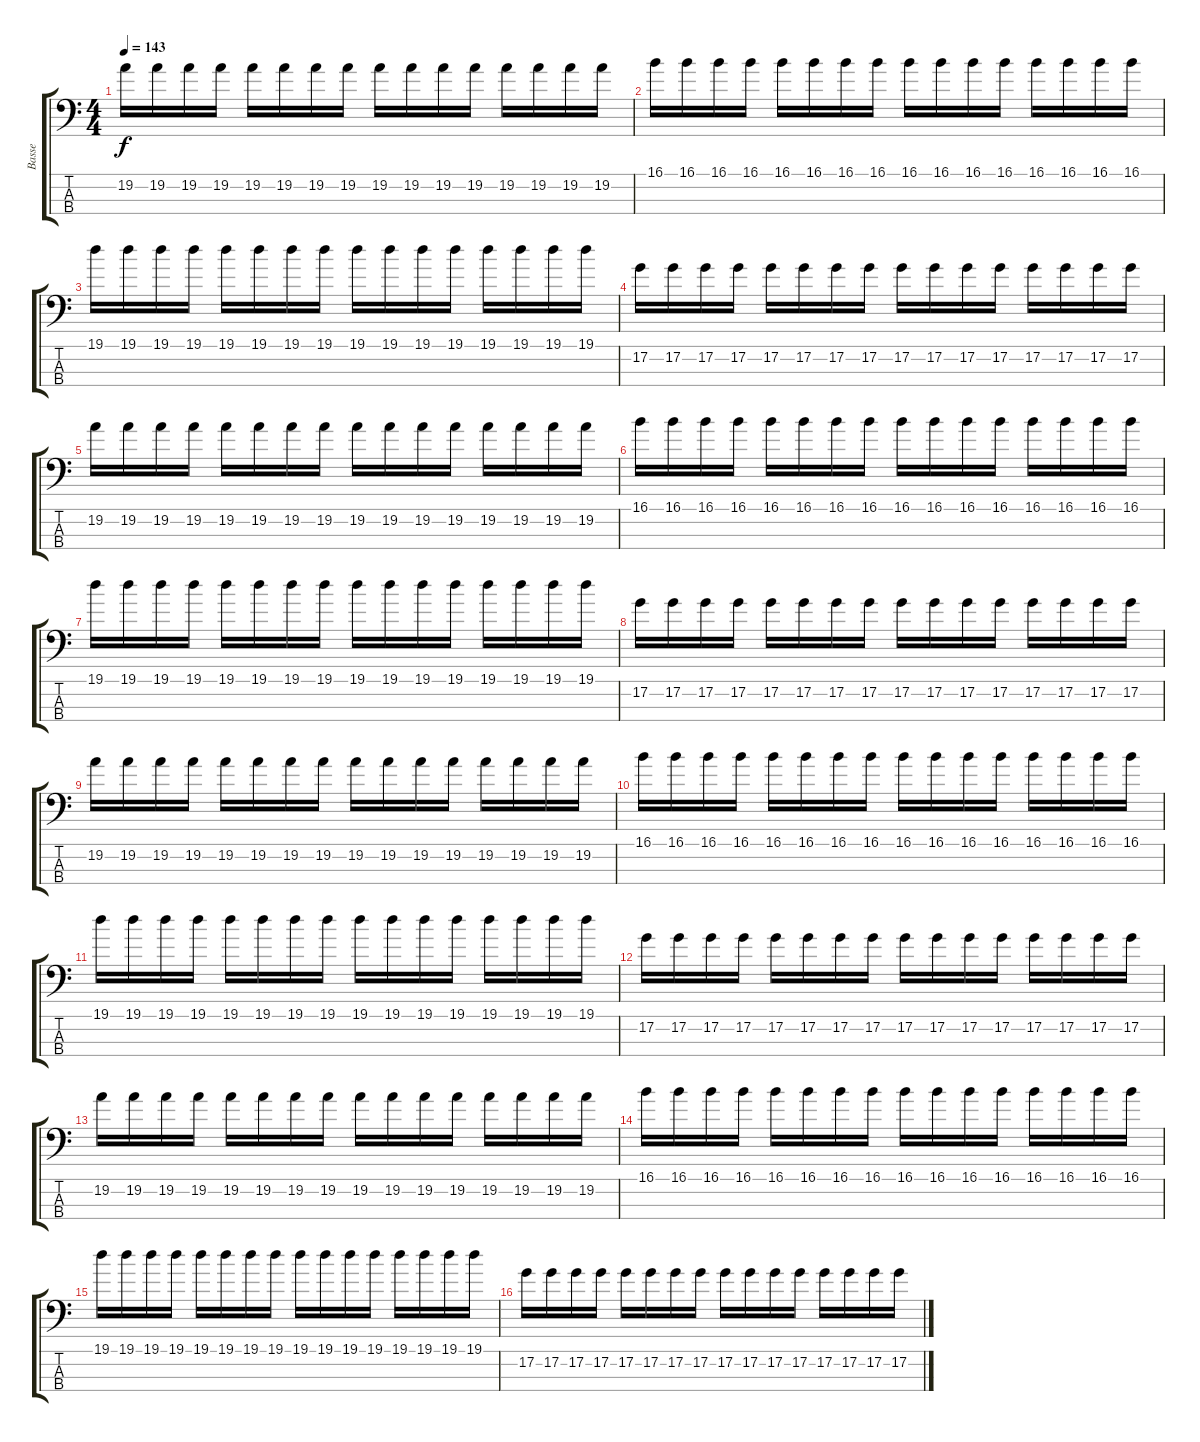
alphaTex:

\track ("Basse" "Basse") {instrument electricbasspick}
\staff {score tabs}
\tuning (G2 D2 A1 E1) {hide}
\ts (4 4)
\tempo 143
\clef f4
\ks c
19.2.16{dy f} 19.2.16 19.2.16 19.2.16 19.2.16 19.2.16 19.2.16 19.2.16 19.2.16 19.2.16 19.2.16 19.2.16 19.2.16 19.2.16 19.2.16 19.2.16 |
16.1.16 16.1.16 16.1.16 16.1.16 16.1.16 16.1.16 16.1.16 16.1.16 16.1.16 16.1.16 16.1.16 16.1.16 16.1.16 16.1.16 16.1.16 16.1.16 |
19.1.16 19.1.16 19.1.16 19.1.16 19.1.16 19.1.16 19.1.16 19.1.16 19.1.16 19.1.16 19.1.16 19.1.16 19.1.16 19.1.16 19.1.16 19.1.16 |
17.2.16 17.2.16 17.2.16 17.2.16 17.2.16 17.2.16 17.2.16 17.2.16 17.2.16 17.2.16 17.2.16 17.2.16 17.2.16 17.2.16 17.2.16 17.2.16 |
19.2.16 19.2.16 19.2.16 19.2.16 19.2.16 19.2.16 19.2.16 19.2.16 19.2.16 19.2.16 19.2.16 19.2.16 19.2.16 19.2.16 19.2.16 19.2.16 |
16.1.16 16.1.16 16.1.16 16.1.16 16.1.16 16.1.16 16.1.16 16.1.16 16.1.16 16.1.16 16.1.16 16.1.16 16.1.16 16.1.16 16.1.16 16.1.16 |
19.1.16 19.1.16 19.1.16 19.1.16 19.1.16 19.1.16 19.1.16 19.1.16 19.1.16 19.1.16 19.1.16 19.1.16 19.1.16 19.1.16 19.1.16 19.1.16 |
17.2.16 17.2.16 17.2.16 17.2.16 17.2.16 17.2.16 17.2.16 17.2.16 17.2.16 17.2.16 17.2.16 17.2.16 17.2.16 17.2.16 17.2.16 17.2.16 |
19.2.16 19.2.16 19.2.16 19.2.16 19.2.16 19.2.16 19.2.16 19.2.16 19.2.16 19.2.16 19.2.16 19.2.16 19.2.16 19.2.16 19.2.16 19.2.16 |
16.1.16 16.1.16 16.1.16 16.1.16 16.1.16 16.1.16 16.1.16 16.1.16 16.1.16 16.1.16 16.1.16 16.1.16 16.1.16 16.1.16 16.1.16 16.1.16 |
19.1.16 19.1.16 19.1.16 19.1.16 19.1.16 19.1.16 19.1.16 19.1.16 19.1.16 19.1.16 19.1.16 19.1.16 19.1.16 19.1.16 19.1.16 19.1.16 |
17.2.16 17.2.16 17.2.16 17.2.16 17.2.16 17.2.16 17.2.16 17.2.16 17.2.16 17.2.16 17.2.16 17.2.16 17.2.16 17.2.16 17.2.16 17.2.16 |
19.2.16 19.2.16 19.2.16 19.2.16 19.2.16 19.2.16 19.2.16 19.2.16 19.2.16 19.2.16 19.2.16 19.2.16 19.2.16 19.2.16 19.2.16 19.2.16 |
16.1.16 16.1.16 16.1.16 16.1.16 16.1.16 16.1.16 16.1.16 16.1.16 16.1.16 16.1.16 16.1.16 16.1.16 16.1.16 16.1.16 16.1.16 16.1.16 |
19.1.16 19.1.16 19.1.16 19.1.16 19.1.16 19.1.16 19.1.16 19.1.16 19.1.16 19.1.16 19.1.16 19.1.16 19.1.16 19.1.16 19.1.16 19.1.16 |
17.2.16 17.2.16 17.2.16 17.2.16 17.2.16 17.2.16 17.2.16 17.2.16 17.2.16 17.2.16 17.2.16 17.2.16 17.2.16 17.2.16 17.2.16 17.2.16
